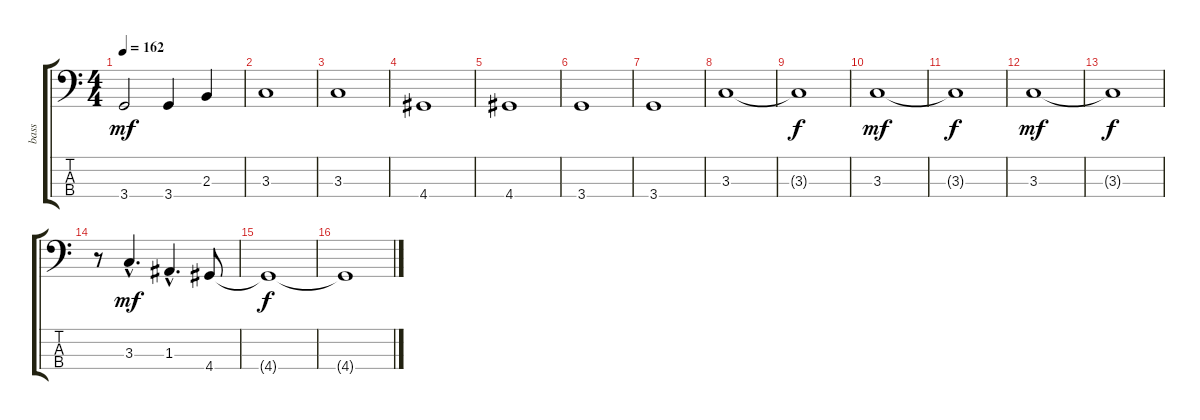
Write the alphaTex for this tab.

\track ("bass" "bass") {instrument fretlessbass}
\staff {score tabs}
\tuning (G2 D2 A1 E1) {hide}
\ts (4 4)
\tempo 162
\clef f4
\ks c
3.4.2{dy mf} 3.4.4 2.3.4 |
3.3.1 |
3.3.1 |
4.4.1 |
4.4.1 |
3.4.1 |
3.4.1 |
3.3.1 |
3.3{t}.1{dy f} |
3.3.1{dy mf} |
3.3{t}.1{dy f} |
3.3.1{dy mf} |
3.3{t}.1{dy f} |
r.8 3.3{hac}.4{d dy mf} 1.3{hac}.4{d} 4.4.8 |
4.4{t}.1{dy f} |
4.4{t}.1
